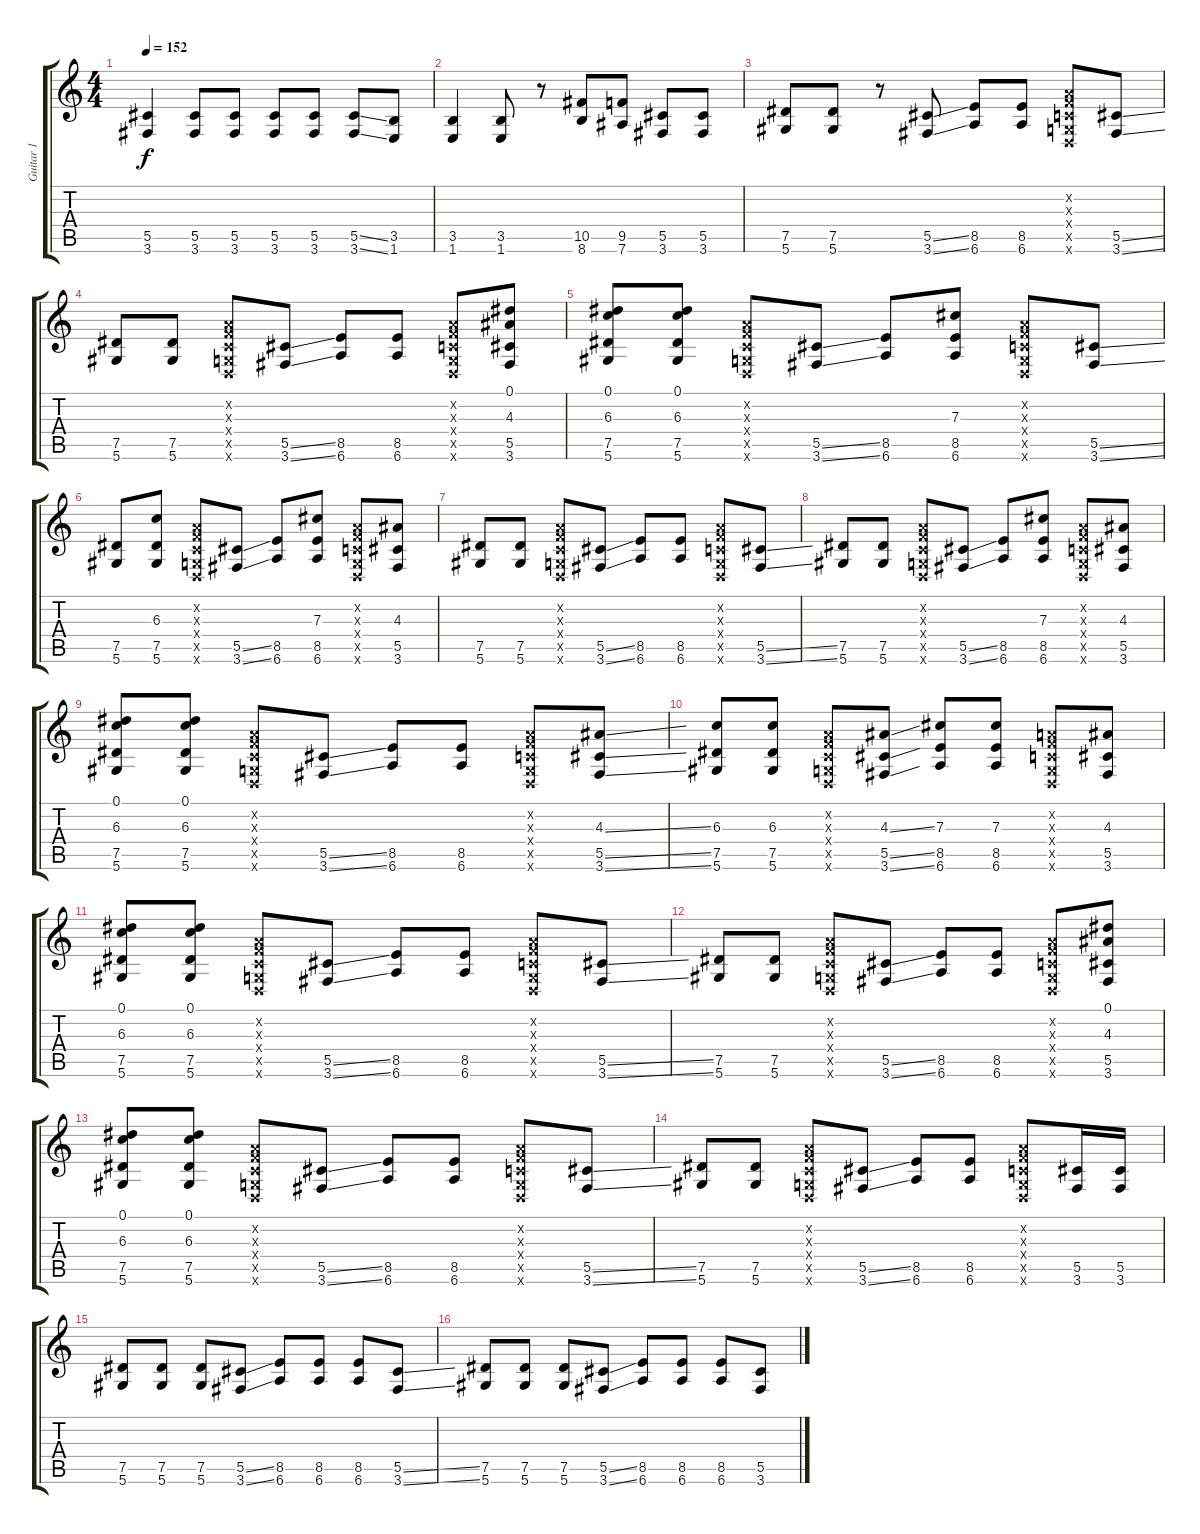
\track ("Guitar 1" "Guitar 1") {instrument overdrivenguitar}
\staff {score tabs}
\tuning (Eb4 Bb3 Gb3 Db3 Ab2 Eb2) {hide}
\ts (4 4)
\tempo 152
\clef g2
\ks c
(5.5 3.6).4{dy f} (5.5 3.6).8 (5.5 3.6).8 (5.5 3.6).8 (5.5 3.6).8 (5.5{ss} 3.6{ss}).8 (3.5 1.6).8 |
(3.5 1.6).4 (3.5 1.6).8 r.8 (10.5 8.6).8 (9.5 7.6).8 (5.5 3.6).8 (5.5 3.6).8 |
(7.5 5.6).8 (7.5 5.6).8 r.8 (5.5{ss} 3.6{ss}).8 (8.5 6.6).8 (8.5 6.6).8 (-1.2{x} -1.3{x} -1.4{x} -1.5{x} -1.6{x}).8 (5.5{ss} 3.6{ss}).8 |
(7.5 5.6).8 (7.5 5.6).8 (-1.2{x} -1.3{x} -1.4{x} -1.5{x} -1.6{x}).8 (5.5{ss} 3.6{ss}).8 (8.5 6.6).8 (8.5 6.6).8 (-1.2{x} -1.3{x} -1.4{x} -1.5{x} -1.6{x}).8 (0.1 4.3 5.5 3.6).8 |
(0.1 6.3 7.5 5.6).8 (0.1 6.3 7.5 5.6).8 (-1.2{x} -1.3{x} -1.4{x} -1.5{x} -1.6{x}).8 (5.5{ss} 3.6{ss}).8 (8.5 6.6).8 (7.3 8.5 6.6).8 (-1.2{x} -1.3{x} -1.4{x} -1.5{x} -1.6{x}).8 (5.5{ss} 3.6{ss}).8 |
(7.5 5.6).8 (6.3 7.5 5.6).8 (-1.2{x} -1.3{x} -1.4{x} -1.5{x} -1.6{x}).8 (5.5{ss} 3.6{ss}).8 (8.5 6.6).8 (7.3 8.5 6.6).8 (-1.2{x} -1.3{x} -1.4{x} -1.5{x} -1.6{x}).8 (4.3 5.5 3.6).8 |
(7.5 5.6).8 (7.5 5.6).8 (-1.2{x} -1.3{x} -1.4{x} -1.5{x} -1.6{x}).8 (5.5{ss} 3.6{ss}).8 (8.5 6.6).8 (8.5 6.6).8 (-1.2{x} -1.3{x} -1.4{x} -1.5{x} -1.6{x}).8 (5.5{ss} 3.6{ss}).8 |
(7.5 5.6).8 (7.5 5.6).8 (-1.2{x} -1.3{x} -1.4{x} -1.5{x} -1.6{x}).8 (5.5{ss} 3.6{ss}).8 (8.5 6.6).8 (7.3 8.5 6.6).8 (-1.2{x} -1.3{x} -1.4{x} -1.5{x} -1.6{x}).8 (4.3 5.5 3.6).8 |
(0.1 6.3 7.5 5.6).8 (0.1 6.3 7.5 5.6).8 (-1.2{x} -1.3{x} -1.4{x} -1.5{x} -1.6{x}).8 (5.5{ss} 3.6{ss}).8 (8.5 6.6).8 (8.5 6.6).8 (-1.2{x} -1.3{x} -1.4{x} -1.5{x} -1.6{x}).8 (4.3{ss} 5.5{ss} 3.6{ss}).8 |
(6.3 7.5 5.6).8 (6.3 7.5 5.6).8 (-1.2{x} -1.3{x} -1.4{x} -1.5{x} -1.6{x}).8 (4.3{ss} 5.5{ss} 3.6{ss}).8 (7.3 8.5 6.6).8 (7.3 8.5 6.6).8 (-1.2{x} -1.3{x} -1.4{x} -1.5{x} -1.6{x}).8 (4.3 5.5 3.6).8 |
(0.1 6.3 7.5 5.6).8 (0.1 6.3 7.5 5.6).8 (-1.2{x} -1.3{x} -1.4{x} -1.5{x} -1.6{x}).8 (5.5{ss} 3.6{ss}).8 (8.5 6.6).8 (8.5 6.6).8 (-1.2{x} -1.3{x} -1.4{x} -1.5{x} -1.6{x}).8 (5.5{ss} 3.6{ss}).8 |
(7.5 5.6).8 (7.5 5.6).8 (-1.2{x} -1.3{x} -1.4{x} -1.5{x} -1.6{x}).8 (5.5{ss} 3.6{ss}).8 (8.5 6.6).8 (8.5 6.6).8 (-1.2{x} -1.3{x} -1.4{x} -1.5{x} -1.6{x}).8 (0.1 4.3 5.5 3.6).8 |
(0.1 6.3 7.5 5.6).8 (0.1 6.3 7.5 5.6).8 (-1.2{x} -1.3{x} -1.4{x} -1.5{x} -1.6{x}).8 (5.5{ss} 3.6{ss}).8 (8.5 6.6).8 (8.5 6.6).8 (-1.2{x} -1.3{x} -1.4{x} -1.5{x} -1.6{x}).8 (5.5{ss} 3.6{ss}).8 |
(7.5 5.6).8 (7.5 5.6).8 (-1.2{x} -1.3{x} -1.4{x} -1.5{x} -1.6{x}).8 (5.5{ss} 3.6{ss}).8 (8.5 6.6).8 (8.5 6.6).8 (-1.2{x} -1.3{x} -1.4{x} -1.5{x} -1.6{x}).8 (5.5 3.6).16 (5.5 3.6).16 |
(7.5 5.6).8 (7.5 5.6).8 (7.5 5.6).8 (5.5{ss} 3.6{ss}).8 (8.5 6.6).8 (8.5 6.6).8 (8.5 6.6).8 (5.5{ss} 3.6{ss}).8 |
(7.5 5.6).8 (7.5 5.6).8 (7.5 5.6).8 (5.5{ss} 3.6{ss}).8 (8.5 6.6).8 (8.5 6.6).8 (8.5 6.6).8 (5.5{ss} 3.6{ss}).8
